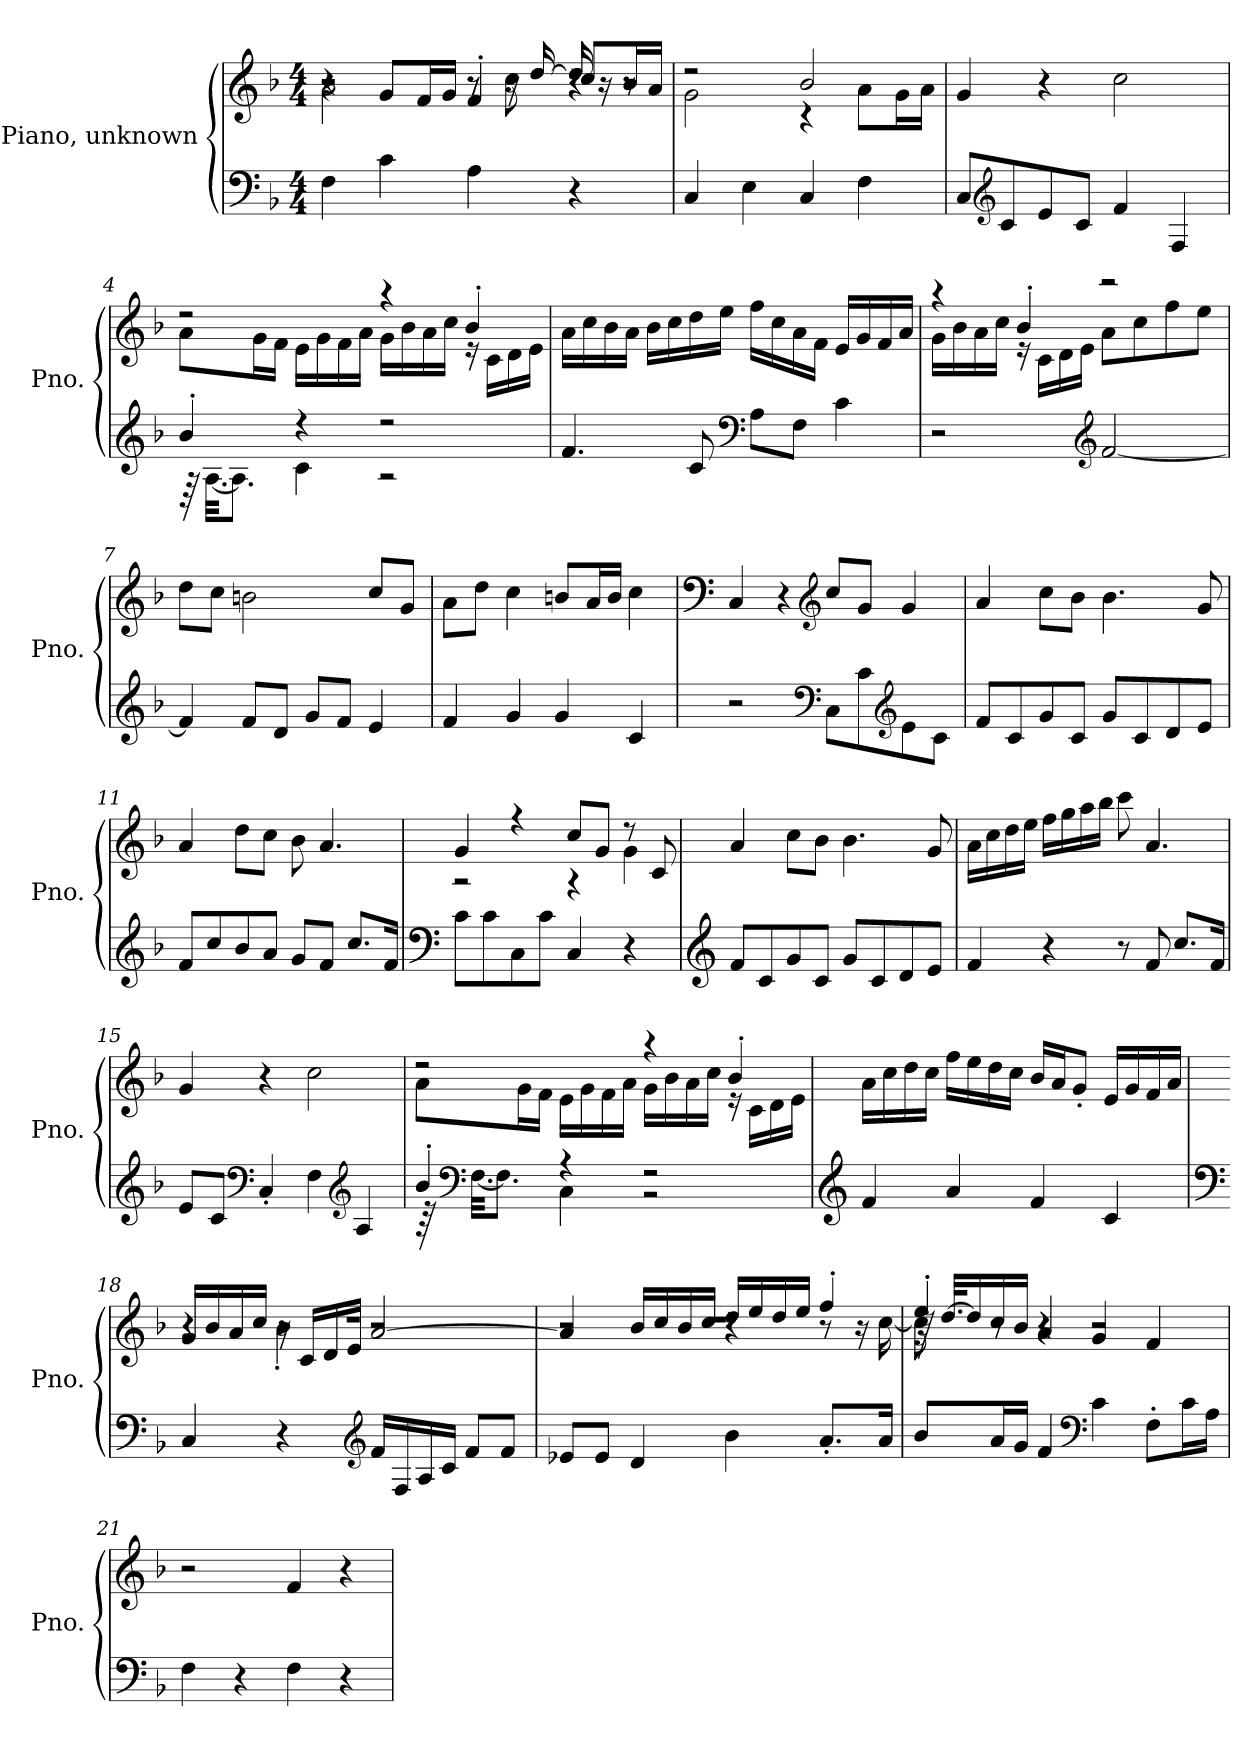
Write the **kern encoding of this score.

**kern	**kern
*part1	*part1
*staff2	*staff1
*I"Piano, unknown	*
*I'Pno.	*
*clefF4	*clefG2
*k[b-]	*k[b-]
*M4/4	*M4/4
*MM120	*MM120
=1	=1
*	*^
*	*	*^
4F\	2r	2a\	4r
4c\	.	.	8g/L
.	.	.	16f/L
.	.	.	16g/JJ
4A\	8r	8r	4f'/
.	16r	8cc\	.
.	[16dd/	.	.
4r	16dd/]	4r	8cc/L
.	16r	.	.
.	8r	.	16b-/L
.	.	.	16a/JJ
*	*	*v	*v
=2	=2	=2
4C/	2r	2g\
4E\	.	.
4C/	2b-/	4r
4F\	.	8a\L
.	.	16g\L
.	.	16a\JJ
*	*v	*v
=3	=3
8C/L	4g/
*clefG2	*
8c/	.
8e/	4r
8c/J	.
4f/	2cc\
4F/	.
!!LO:LB:g=z
=4	=4
*^	*^
4b-'/	64r	2r	8a\L
.	[32.A\KKL	.	.
.	8.A\J]	.	.
.	.	.	16g\L
.	.	.	16f\JJ
4r	4c\	.	16e\LL
.	.	.	16g\
.	.	.	16f\
.	.	.	16a\JJ
2r	2r	4r	16g\LL
.	.	.	16b-\
.	.	.	16a\
.	.	.	16cc\JJ
.	.	4b-'/	16r
.	.	.	16c\LL
.	.	.	16d\
.	.	.	16e\JJ
*v	*v	*	*
*	*v	*v
=5	=5
4.f/	16a\LL
.	16cc\
.	16b-\
.	16a\JJ
.	16b-\LL
.	16cc\
8c/	16dd\
.	16ee\JJ
*clefF4	*
8A\L	16ff\LL
.	16cc\
8F\J	16a\
.	16f\JJ
4c\	16e/LL
.	16g/
.	16f/
.	16a/JJ
!!LO:LB:g=z
=6	=6
*	*^
2r	4r	16g\LL
.	.	16b-\
.	.	16a\
.	.	16cc\JJ
.	4b-'/	16r
.	.	16c\LL
.	.	16d\
.	.	16e\JJ
*clefG2	*	*
[2f/	2r	8a\L
.	.	8cc\
.	.	8ff\
.	.	8ee\J
*	*v	*v
=7	=7
4f/]	8dd\L
.	8cc\J
8f/L	2bn\
8d/J	.
8g/L	.
8f/J	.
4e/	8cc/L
.	8g/J
=8	=8
4f/	8a\L
.	8dd\J
4g/	4cc\
4g/	8bn/L
.	16a/L
.	16b/JJ
4c/	4cc\
=9	=9
*	*clefF4
2r	4C/
.	4r
*clefF4	*clefG2
8C\L	8cc/L
8c\	8g/J
*clefG2	*
8e\	4g/
8c\J	.
!!LO:LB:g=z
=10	=10
8f/L	4a/
8c/	.
8g/	8cc\L
8c/J	8b-\J
8g/L	4.b-\
8c/	.
8d/	.
8e/J	8g/
=11	=11
8f/L	4a/
8cc/	.
8b-/	8dd\L
8a/J	8cc\J
8g/L	8b-\
8f/J	4.a/
8.cc/L	.
16f/Jk	.
=12	=12
*clefF4	*
*	*^
8c\L	4g/	2r
8c\	.	.
8C\	4r	.
8c\J	.	.
4C/	8cc/L	4r
.	8g/J	.
4r	8r	4g\
.	8c/	.
*	*v	*v
=13	=13
*clefG2	*
8f/L	4a/
8c/	.
8g/	8cc\L
8c/J	8b-\J
8g/L	4.b-\
8c/	.
8d/	.
8e/J	8g/
!!LO:LB:g=z
=14	=14
4f/	16a\LL
.	16cc\
.	16dd\
.	16ee\JJ
4r	16ff\LL
.	16gg\
.	16aa\
.	16bb-\JJ
8r	8ccc\
8f/	4.a/
8.cc/L	.
16f/Jk	.
=15	=15
8e/L	4g/
8c/J	.
*clefF4	*
4C'/	4r
4F\	2cc\
*clefG2	*
4A/	.
=16	=16
*^	*^
4b-'/	64r	2r	8a\L
*clefF4	*	*	*
.	[32.F\KKL	.	.
.	8.F\J]	.	.
.	.	.	16g\L
.	.	.	16f\JJ
4r	4C\	.	16e\LL
.	.	.	16g\
.	.	.	16f\
.	.	.	16a\JJ
2r	2r	4r	16g\LL
.	.	.	16b-\
.	.	.	16a\
.	.	.	16cc\JJ
.	.	4b-'/	16r
.	.	.	16c\LL
.	.	.	16d\
.	.	.	16e\JJ
*v	*v	*	*
*	*v	*v
!!LO:LB:g=z
=17	=17
*clefG2	*
4f/	16a\LL
.	16cc\
.	16dd\
.	16cc\JJ
4a/	16ff\LL
.	16ee\
.	16dd\
.	16cc\JJ
4f/	16b-/LL
.	16a/J
.	8g'/J
4c/	16e/LL
.	16g/
.	16f/
.	16a/JJ
=18	=18
*clefF4	*
*	*^
*	*	*^
4C/	1r	4r	16g/LL
.	.	.	16b-/
.	.	.	16a/
.	.	.	16cc/JJ
4r	.	4b-'\	16r
.	.	.	16c/LL
.	.	.	16d/
.	.	.	16e/JJ
*clefG2	*	*	*
16f/LL	.	2r	[2a/
16F/	.	.	.
16A/	.	.	.
16c/JJ	.	.	.
8f/L	.	.	.
8f/J	.	.	.
=19	=19	=19	=19
8e-X/L	1r	2r	4a/]
8e-/J	.	.	.
4d/	.	.	16b-/LL
.	.	.	16cc/
.	.	.	16b-/
.	.	.	16cc/JJ
4b-\	.	4r	16dd/LL
.	.	.	16ee/
.	.	.	16dd/
.	.	.	16ee/JJ
8.a'/L	.	8r	4ff'/
.	.	16r	.
16a/Jk	.	[16cc\	.
!!LO:PB:g=z	!!	!!
=20	=20	=20	=20
8b-/L	4ee'/	8cc\]	64r
.	.	.	[32.dd/KLL
.	.	.	16dd/]
16a/L	.	8r	16cc/
16g/JJ	.	.	16b-/JJ
4f/	4r	4r	4a/
*clefF4	*	*	*
4c\	2r	2r	4g/
8F'\L	.	.	4f/
16c\L	.	.	.
16A\JJ	.	.	.
*	*v	*v	*v
=21	=21
4F\	2r
4r	.
4F\	4f/
4r	4r
=	=
*-	*-
